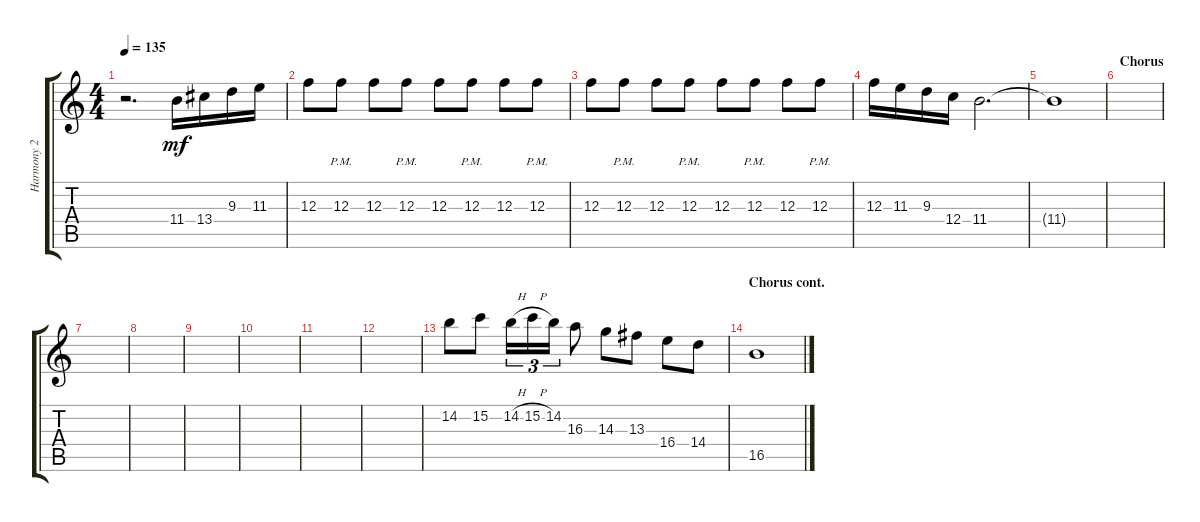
\track ("Harmony 2" "Harmony 2") {instrument distortionguitar}
\staff {score tabs}
\tuning (D4 A3 F3 C3 G2 C2) {hide}
\ts (4 4)
\tempo 135
\clef g2
\ks c
r.2{d dy mf} 11.4.16 13.4.16 9.3.16 11.3.16 |
12.3.8 12.3{pm}.8 12.3.8 12.3{pm}.8 12.3.8 12.3{pm}.8 12.3.8 12.3{pm}.8 |
12.3.8 12.3{pm}.8 12.3.8 12.3{pm}.8 12.3.8 12.3{pm}.8 12.3.8 12.3{pm}.8 |
12.3.16 11.3.16 9.3.16 12.4.16 11.4.2{d} |
11.4{t}.1 |
\section ("" "Chorus")
|
|
|
|
|
|
|
14.2.8 15.2.8 14.2{h}.16{tu (3 2)} 15.2{h}.16{tu (3 2)} 14.2.16{tu (3 2)} 16.3.8 14.3.8 13.3.8 16.4.8 14.4.8 |
\section ("" "Chorus cont.")
16.5.1
